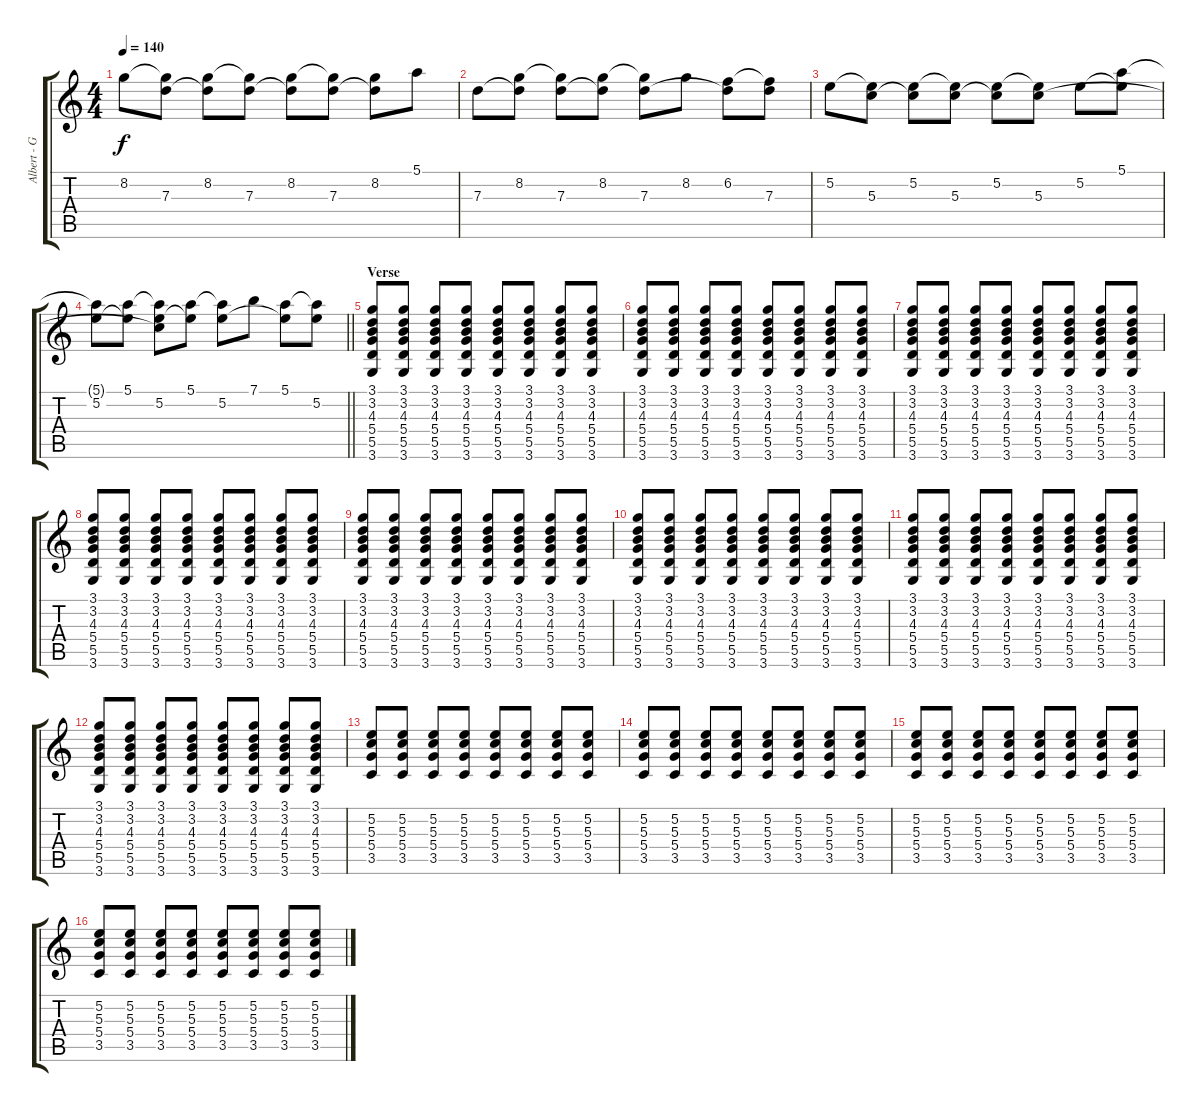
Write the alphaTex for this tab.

\track ("Albert - Guitar RSE" "Albert - G") {instrument overdrivenguitar}
\staff {score tabs}
\tuning (E4 B3 G3 D3 A2 E2) {hide}
\ts (4 4)
\tempo 140
\clef g2
\ks c
8.2.8{dy f} (8.2{t} 7.3).8 (8.2 7.3{t}).8 (8.2{t} 7.3).8 (8.2 7.3{t}).8 (8.2{t} 7.3).8 (8.2 7.3{t}).8 5.1.8 |
7.3.8 (8.2 7.3{t}).8 (8.2{t} 7.3).8 (8.2 7.3{t}).8 (8.2{t} 7.3).8 8.2.8 (6.2 7.3{t}).8 (6.2{t} 7.3).8 |
5.2.8 (5.2{t} 5.3).8 (5.2 5.3{t}).8 (5.2{t} 5.3).8 (5.2 5.3{t}).8 (5.2{t} 5.3).8 5.2.8 (5.1 5.2{t}).8 |
\barLineRight lightlight
(5.1{t} 5.2).8 (5.1 5.2{t}).8 (5.1{t} 5.2 5.3{t}).8 (5.1 5.2{t}).8 (5.1{t} 5.2).8 7.1.8 (5.1 5.2{t}).8 (5.1{t} 5.2).8 |
\section ("" "Verse")
(3.1 3.2 4.3 5.4 5.5 3.6).8 (3.1 3.2 4.3 5.4 5.5 3.6).8 (3.1 3.2 4.3 5.4 5.5 3.6).8 (3.1 3.2 4.3 5.4 5.5 3.6).8 (3.1 3.2 4.3 5.4 5.5 3.6).8 (3.1 3.2 4.3 5.4 5.5 3.6).8 (3.1 3.2 4.3 5.4 5.5 3.6).8 (3.1 3.2 4.3 5.4 5.5 3.6).8 |
(3.1 3.2 4.3 5.4 5.5 3.6).8 (3.1 3.2 4.3 5.4 5.5 3.6).8 (3.1 3.2 4.3 5.4 5.5 3.6).8 (3.1 3.2 4.3 5.4 5.5 3.6).8 (3.1 3.2 4.3 5.4 5.5 3.6).8 (3.1 3.2 4.3 5.4 5.5 3.6).8 (3.1 3.2 4.3 5.4 5.5 3.6).8 (3.1 3.2 4.3 5.4 5.5 3.6).8 |
(3.1 3.2 4.3 5.4 5.5 3.6).8 (3.1 3.2 4.3 5.4 5.5 3.6).8 (3.1 3.2 4.3 5.4 5.5 3.6).8 (3.1 3.2 4.3 5.4 5.5 3.6).8 (3.1 3.2 4.3 5.4 5.5 3.6).8 (3.1 3.2 4.3 5.4 5.5 3.6).8 (3.1 3.2 4.3 5.4 5.5 3.6).8 (3.1 3.2 4.3 5.4 5.5 3.6).8 |
(3.1 3.2 4.3 5.4 5.5 3.6).8 (3.1 3.2 4.3 5.4 5.5 3.6).8 (3.1 3.2 4.3 5.4 5.5 3.6).8 (3.1 3.2 4.3 5.4 5.5 3.6).8 (3.1 3.2 4.3 5.4 5.5 3.6).8 (3.1 3.2 4.3 5.4 5.5 3.6).8 (3.1 3.2 4.3 5.4 5.5 3.6).8 (3.1 3.2 4.3 5.4 5.5 3.6).8 |
(3.1 3.2 4.3 5.4 5.5 3.6).8 (3.1 3.2 4.3 5.4 5.5 3.6).8 (3.1 3.2 4.3 5.4 5.5 3.6).8 (3.1 3.2 4.3 5.4 5.5 3.6).8 (3.1 3.2 4.3 5.4 5.5 3.6).8 (3.1 3.2 4.3 5.4 5.5 3.6).8 (3.1 3.2 4.3 5.4 5.5 3.6).8 (3.1 3.2 4.3 5.4 5.5 3.6).8 |
(3.1 3.2 4.3 5.4 5.5 3.6).8 (3.1 3.2 4.3 5.4 5.5 3.6).8 (3.1 3.2 4.3 5.4 5.5 3.6).8 (3.1 3.2 4.3 5.4 5.5 3.6).8 (3.1 3.2 4.3 5.4 5.5 3.6).8 (3.1 3.2 4.3 5.4 5.5 3.6).8 (3.1 3.2 4.3 5.4 5.5 3.6).8 (3.1 3.2 4.3 5.4 5.5 3.6).8 |
(3.1 3.2 4.3 5.4 5.5 3.6).8 (3.1 3.2 4.3 5.4 5.5 3.6).8 (3.1 3.2 4.3 5.4 5.5 3.6).8 (3.1 3.2 4.3 5.4 5.5 3.6).8 (3.1 3.2 4.3 5.4 5.5 3.6).8 (3.1 3.2 4.3 5.4 5.5 3.6).8 (3.1 3.2 4.3 5.4 5.5 3.6).8 (3.1 3.2 4.3 5.4 5.5 3.6).8 |
(3.1 3.2 4.3 5.4 5.5 3.6).8 (3.1 3.2 4.3 5.4 5.5 3.6).8 (3.1 3.2 4.3 5.4 5.5 3.6).8 (3.1 3.2 4.3 5.4 5.5 3.6).8 (3.1 3.2 4.3 5.4 5.5 3.6).8 (3.1 3.2 4.3 5.4 5.5 3.6).8 (3.1 3.2 4.3 5.4 5.5 3.6).8 (3.1 3.2 4.3 5.4 5.5 3.6).8 |
(5.2 5.3 5.4 3.5).8 (5.2 5.3 5.4 3.5).8 (5.2 5.3 5.4 3.5).8 (5.2 5.3 5.4 3.5).8 (5.2 5.3 5.4 3.5).8 (5.2 5.3 5.4 3.5).8 (5.2 5.3 5.4 3.5).8 (5.2 5.3 5.4 3.5).8 |
(5.2 5.3 5.4 3.5).8 (5.2 5.3 5.4 3.5).8 (5.2 5.3 5.4 3.5).8 (5.2 5.3 5.4 3.5).8 (5.2 5.3 5.4 3.5).8 (5.2 5.3 5.4 3.5).8 (5.2 5.3 5.4 3.5).8 (5.2 5.3 5.4 3.5).8 |
(5.2 5.3 5.4 3.5).8 (5.2 5.3 5.4 3.5).8 (5.2 5.3 5.4 3.5).8 (5.2 5.3 5.4 3.5).8 (5.2 5.3 5.4 3.5).8 (5.2 5.3 5.4 3.5).8 (5.2 5.3 5.4 3.5).8 (5.2 5.3 5.4 3.5).8 |
(5.2 5.3 5.4 3.5).8 (5.2 5.3 5.4 3.5).8 (5.2 5.3 5.4 3.5).8 (5.2 5.3 5.4 3.5).8 (5.2 5.3 5.4 3.5).8 (5.2 5.3 5.4 3.5).8 (5.2 5.3 5.4 3.5).8 (5.2 5.3 5.4 3.5).8
